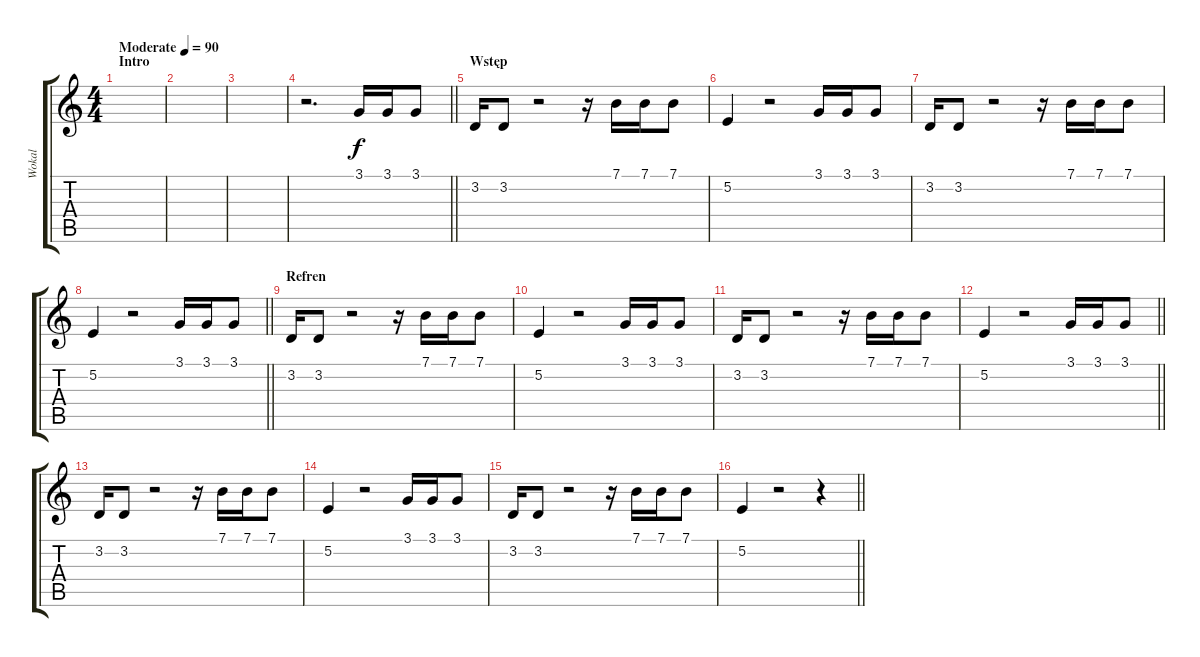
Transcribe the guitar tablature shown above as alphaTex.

\track ("Wokal" "Wokal") {instrument acousticgrandpiano}
\staff {score tabs}
\tuning (E4 B3 G3 D3 A2 E2) {hide}
\ts (4 4)
\section ("" "Intro")
\tempo (90 "Moderate")
\clef g2
\ks c
|
|
|
\barLineRight lightlight
r.2{d} 3.1.16 3.1.16 3.1.8 |
\section ("" "Wstęp")
3.2.16 3.2.8 r.2 r.16 7.1.16 7.1.16 7.1.8 |
5.2.4 r.2 3.1.16 3.1.16 3.1.8 |
3.2.16 3.2.8 r.2 r.16 7.1.16 7.1.16 7.1.8 |
\barLineRight lightlight
5.2.4 r.2 3.1.16 3.1.16 3.1.8 |
\section ("" "Refren")
3.2.16 3.2.8 r.2 r.16 7.1.16 7.1.16 7.1.8 |
5.2.4 r.2 3.1.16 3.1.16 3.1.8 |
3.2.16 3.2.8 r.2 r.16 7.1.16 7.1.16 7.1.8 |
\barLineRight lightlight
5.2.4 r.2 3.1.16 3.1.16 3.1.8 |
3.2.16 3.2.8 r.2 r.16 7.1.16 7.1.16 7.1.8 |
5.2.4 r.2 3.1.16 3.1.16 3.1.8 |
3.2.16 3.2.8 r.2 r.16 7.1.16 7.1.16 7.1.8 |
\barLineRight lightlight
5.2.4 r.2 r.4
